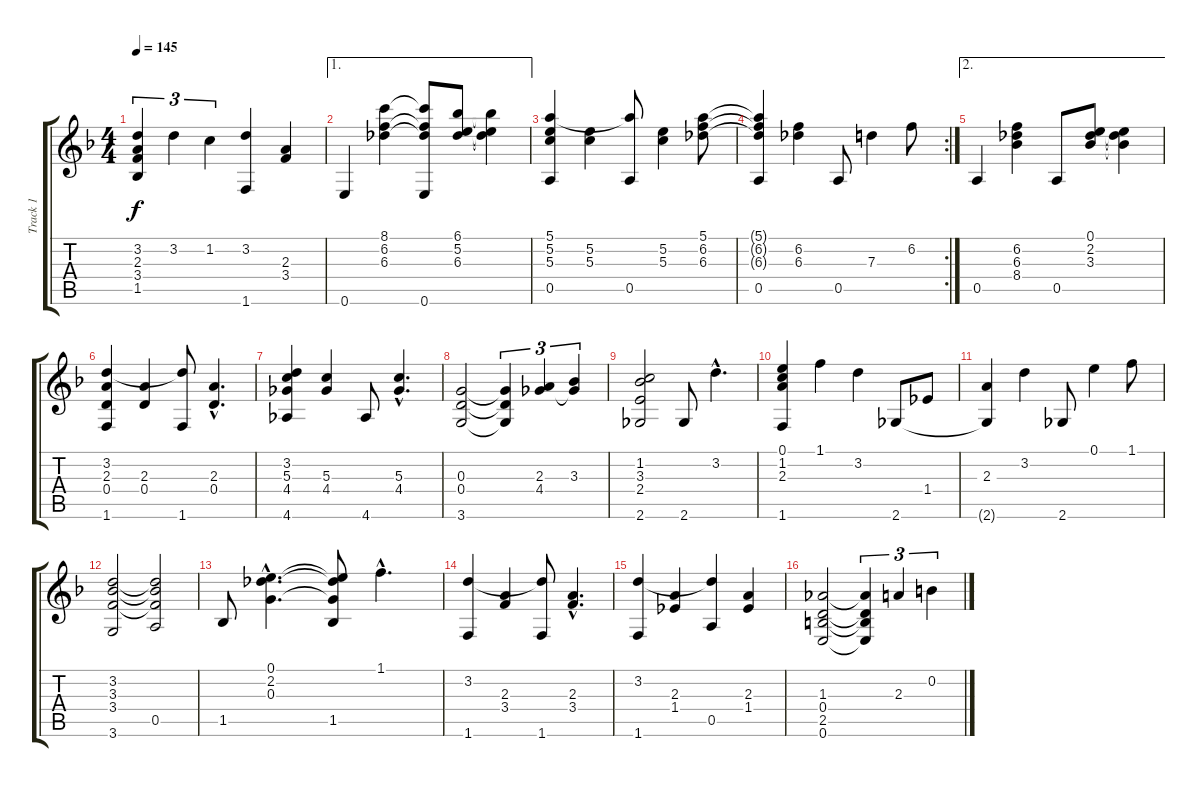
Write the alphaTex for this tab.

\track ("Track 1" "Track 1") {instrument acousticguitarnylon}
\staff {score tabs}
\tuning (E4 B3 G3 D3 A2 E2) {hide}
\ts (4 4)
\tempo 145
\clef g2
\ks f
(3.2 2.3 3.4 1.5).4{tu (3 2) dy f} 3.2.4{tu (3 2)} 1.2.4{tu (3 2)} (3.2 1.6).4 (2.3 3.4).4 |
\ae 1
0.6.4 (8.1 6.2 6.3).4 (8.1{t} 6.2{t} 6.3{t} 0.6).8 (6.1 5.2 6.3).8 (6.1{t} 5.2{t} 6.3{t}).4 |
(5.1 5.2 5.3 0.5).4 (5.2 5.3).4 (5.1{t} 0.5).8 (5.2 5.3).4 (5.1 6.2 6.3).8 |
\rc 2
(5.1{t} 6.2{t} 6.3{t} 0.5).4 (6.2 6.3).4 0.5.8 7.3.4 6.2.8 |
\ae 2
0.5.4 (6.2 6.3 8.4).4 0.5.8 (0.1 2.2 3.3).8 (0.1{t} 2.2{t} 3.3{t}).4 |
(3.2 2.3 0.4 1.6).4 (2.3 0.4).4 (3.2{t} 1.6).8 (2.3{hac} 0.4{hac}).4{d} |
(3.2 5.3 4.4 4.6).4 (5.3 4.4).4 4.6.8 (5.3{hac} 4.4{hac}).4{d} |
(0.3 0.4 3.6).2 (0.3{t} 0.4{t} 3.6{t}).4{tu (3 2)} (2.3 4.4).4{tu (3 2)} (3.3 4.4{t}).4{tu (3 2)} |
(1.2 3.3 2.4 2.6).2 2.6.8 3.2{hac}.4{d} |
(0.1 1.2 2.3 1.6).4 1.1.4 3.2.4 2.6.8 1.4.8 |
(2.3 2.6{t}).4 3.2.4 2.6.8 0.1.4 1.1.8 |
(3.2 3.3 3.4 3.6).2 (3.2{t} 3.3{t} 3.4{t} 0.5).2 |
1.5.8 (0.1{hac} 2.2{hac} 0.3{hac}).4{d} (0.1{t} 2.2{t} 0.3{t} 1.5).8 1.1{hac}.4{d} |
(3.2 1.6).4 (2.3 3.4).4 (3.2{t} 1.6).8 (2.3{hac} 3.4{hac}).4{d} |
(3.2 1.6).4 (2.3 1.4).4 (3.2{t} 0.5).4 (2.3 1.4).4 |
(1.3 0.4 2.5 0.6).2 (1.3{t} 0.4{t} 2.5{t} 0.6{t}).4{tu (3 2)} 2.3.4{tu (3 2)} 0.2.4{tu (3 2)}
